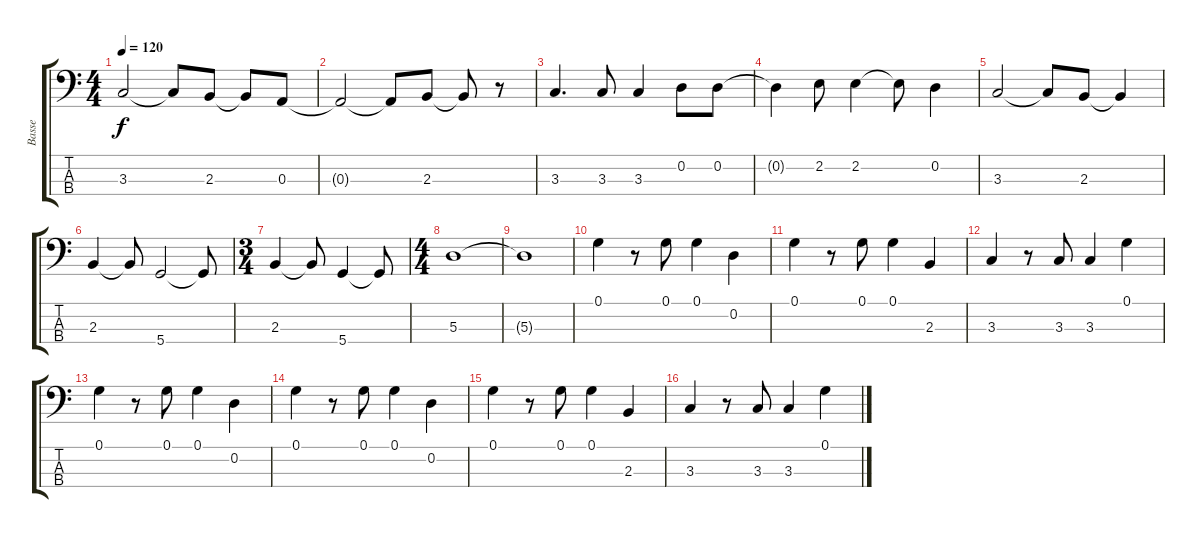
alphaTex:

\track ("Basse" "Basse") {instrument electricbassfinger}
\staff {score tabs}
\tuning (G2 D2 A1 D1) {hide}
\ts (4 4)
\tempo 120
\clef f4
\ks c
3.3.2{dy f} 3.3{t}.8 2.3.8 2.3{t}.8 0.3.8 |
0.3{t}.2 0.3{t}.8 2.3.8 2.3{t}.8 r.8 |
3.3.4{d} 3.3.8 3.3.4 0.2.8 0.2.8 |
0.2{t}.4 2.2.8 2.2.4 2.2{t}.8 0.2.4 |
3.3.2 3.3{t}.8 2.3.8 2.3{t}.4 |
2.3.4 2.3{t}.8 5.4.2 5.4{t}.8 |
\ts (3 4)
2.3.4 2.3{t}.8 5.4.4 5.4{t}.8 |
\ts (4 4)
5.3.1 |
5.3{t}.1 |
0.1.4 r.8 0.1.8 0.1.4 0.2.4 |
0.1.4 r.8 0.1.8 0.1.4 2.3.4 |
3.3.4 r.8 3.3.8 3.3.4 0.1.4 |
0.1.4 r.8 0.1.8 0.1.4 0.2.4 |
0.1.4 r.8 0.1.8 0.1.4 0.2.4 |
0.1.4 r.8 0.1.8 0.1.4 2.3.4 |
3.3.4 r.8 3.3.8 3.3.4 0.1.4
